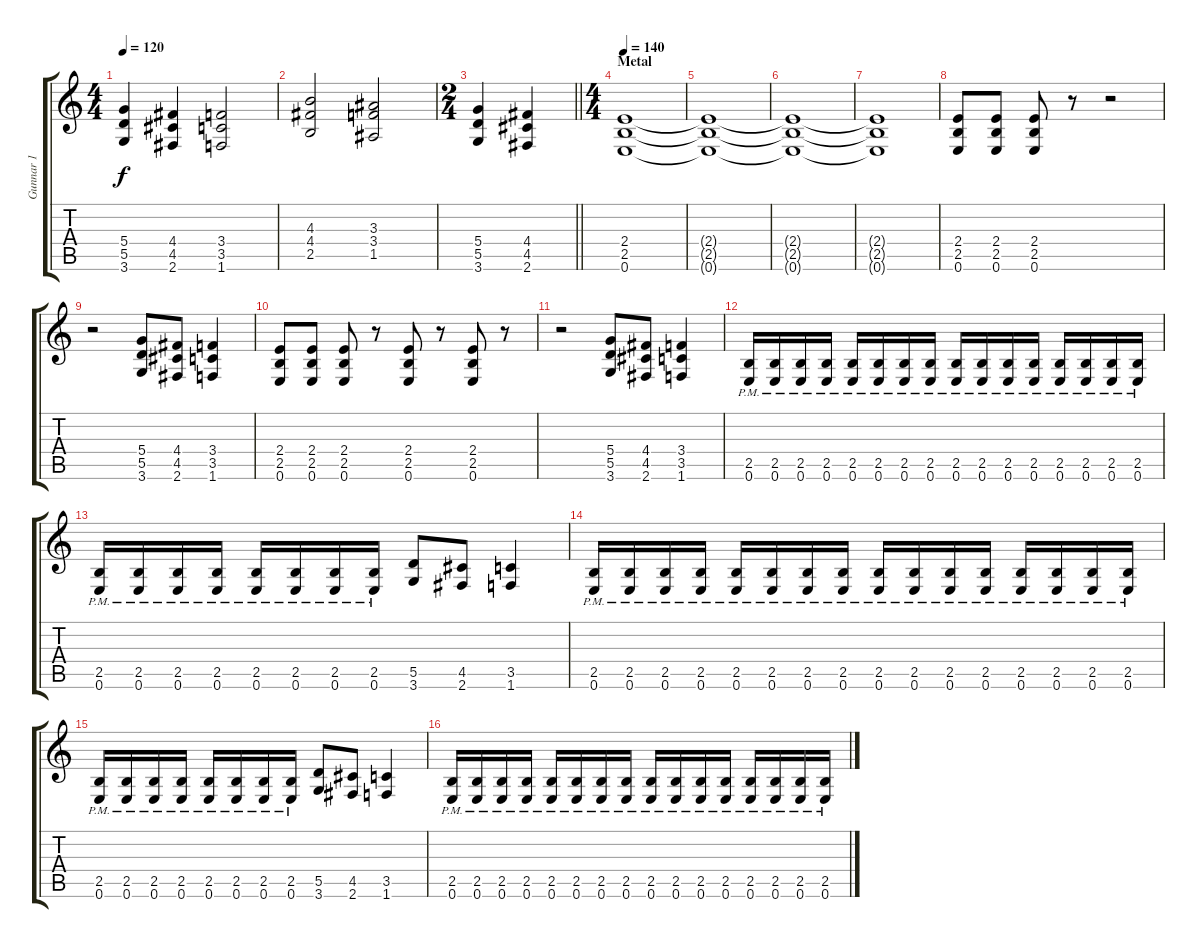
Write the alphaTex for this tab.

\track ("Gunnar 1" "Gunnar 1") {instrument distortionguitar}
\staff {score tabs}
\tuning (E4 B3 G3 D3 A2 E2) {hide}
\ts (4 4)
\tempo 120
\clef g2
\ks c
(5.4 5.5 3.6).4{dy f} (4.4 4.5 2.6).4 (3.4 3.5 1.6).2 |
(4.3 4.4 2.5).2 (3.3 3.4 1.5).2 |
\ts (2 4)
\barLineRight lightlight
(5.4 5.5 3.6).4 (4.4 4.5 2.6).4 |
\ts (4 4)
\section ("" "Metal")
\tempo 140
(2.4 2.5 0.6).1 |
(2.4{t} 2.5{t} 0.6{t}).1 |
(2.4{t} 2.5{t} 0.6{t}).1 |
(2.4{t} 2.5{t} 0.6{t}).1 |
(2.4 2.5 0.6).8 (2.4 2.5 0.6).8 (2.4 2.5 0.6).8 r.8 r.2 |
r.2 (5.4 5.5 3.6).8 (4.4 4.5 2.6).8 (3.4 3.5 1.6).4 |
(2.4 2.5 0.6).8 (2.4 2.5 0.6).8 (2.4 2.5 0.6).8 r.8 (2.4 2.5 0.6).8 r.8 (2.4 2.5 0.6).8 r.8 |
r.2 (5.4 5.5 3.6).8 (4.4 4.5 2.6).8 (3.4 3.5 1.6).4 |
(2.5{pm} 0.6{pm}).16 (2.5{pm} 0.6{pm}).16 (2.5{pm} 0.6{pm}).16 (2.5{pm} 0.6{pm}).16 (2.5{pm} 0.6{pm}).16 (2.5{pm} 0.6{pm}).16 (2.5{pm} 0.6{pm}).16 (2.5{pm} 0.6{pm}).16 (2.5{pm} 0.6{pm}).16 (2.5{pm} 0.6{pm}).16 (2.5{pm} 0.6{pm}).16 (2.5{pm} 0.6{pm}).16 (2.5{pm} 0.6{pm}).16 (2.5{pm} 0.6{pm}).16 (2.5{pm} 0.6{pm}).16 (2.5{pm} 0.6{pm}).16 |
(2.5{pm} 0.6{pm}).16 (2.5{pm} 0.6{pm}).16 (2.5{pm} 0.6{pm}).16 (2.5{pm} 0.6{pm}).16 (2.5{pm} 0.6{pm}).16 (2.5{pm} 0.6{pm}).16 (2.5{pm} 0.6{pm}).16 (2.5{pm} 0.6{pm}).16 (5.5 3.6).8 (4.5 2.6).8 (3.5 1.6).4 |
(2.5{pm} 0.6{pm}).16 (2.5{pm} 0.6{pm}).16 (2.5{pm} 0.6{pm}).16 (2.5{pm} 0.6{pm}).16 (2.5{pm} 0.6{pm}).16 (2.5{pm} 0.6{pm}).16 (2.5{pm} 0.6{pm}).16 (2.5{pm} 0.6{pm}).16 (2.5{pm} 0.6{pm}).16 (2.5{pm} 0.6{pm}).16 (2.5{pm} 0.6{pm}).16 (2.5{pm} 0.6{pm}).16 (2.5{pm} 0.6{pm}).16 (2.5{pm} 0.6{pm}).16 (2.5{pm} 0.6{pm}).16 (2.5{pm} 0.6{pm}).16 |
(2.5{pm} 0.6{pm}).16 (2.5{pm} 0.6{pm}).16 (2.5{pm} 0.6{pm}).16 (2.5{pm} 0.6{pm}).16 (2.5{pm} 0.6{pm}).16 (2.5{pm} 0.6{pm}).16 (2.5{pm} 0.6{pm}).16 (2.5{pm} 0.6{pm}).16 (5.5 3.6).8 (4.5 2.6).8 (3.5 1.6).4 |
(2.5{pm} 0.6{pm}).16 (2.5{pm} 0.6{pm}).16 (2.5{pm} 0.6{pm}).16 (2.5{pm} 0.6{pm}).16 (2.5{pm} 0.6{pm}).16 (2.5{pm} 0.6{pm}).16 (2.5{pm} 0.6{pm}).16 (2.5{pm} 0.6{pm}).16 (2.5{pm} 0.6{pm}).16 (2.5{pm} 0.6{pm}).16 (2.5{pm} 0.6{pm}).16 (2.5{pm} 0.6{pm}).16 (2.5{pm} 0.6{pm}).16 (2.5{pm} 0.6{pm}).16 (2.5{pm} 0.6{pm}).16 (2.5{pm} 0.6{pm}).16
